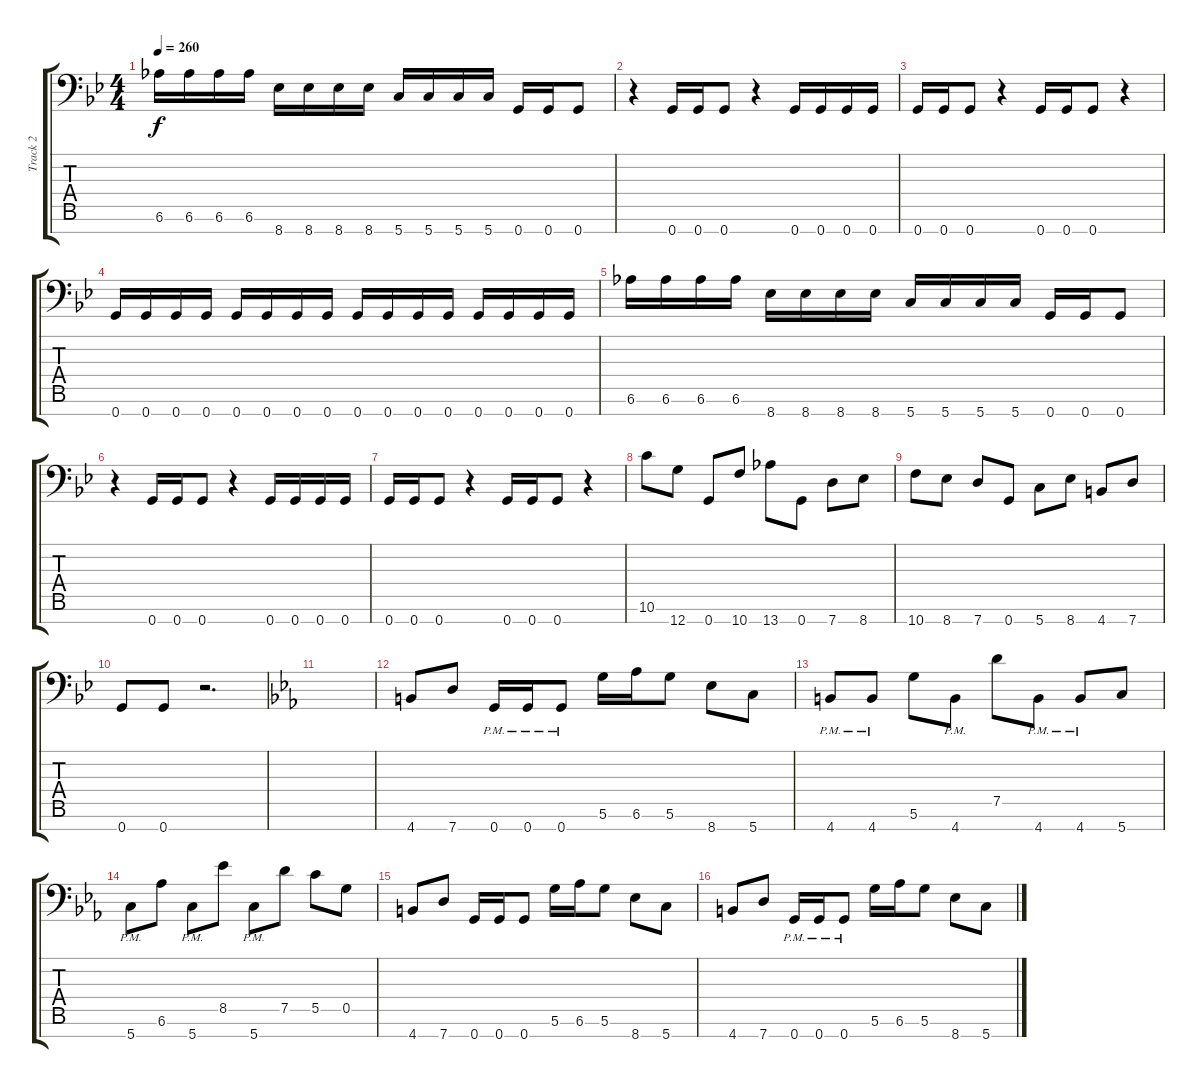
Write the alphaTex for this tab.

\track ("Track 2" "Track 2") {instrument acousticguitarsteel}
\staff {score tabs}
\tuning (D4 A3 E3 C3 G2 D2 G1) {hide}
\ts (4 4)
\tempo 260
\clef f4
\ks gminor
6.6.16{dy f} 6.6.16 6.6.16 6.6.16 8.7.16 8.7.16 8.7.16 8.7.16 5.7.16 5.7.16 5.7.16 5.7.16 0.7.16 0.7.16 0.7.8 |
r.4 0.7.16 0.7.16 0.7.8 r.4 0.7.16 0.7.16 0.7.16 0.7.16 |
0.7.16 0.7.16 0.7.8 r.4 0.7.16 0.7.16 0.7.8 r.4 |
0.7.16 0.7.16 0.7.16 0.7.16 0.7.16 0.7.16 0.7.16 0.7.16 0.7.16 0.7.16 0.7.16 0.7.16 0.7.16 0.7.16 0.7.16 0.7.16 |
6.6.16 6.6.16 6.6.16 6.6.16 8.7.16 8.7.16 8.7.16 8.7.16 5.7.16 5.7.16 5.7.16 5.7.16 0.7.16 0.7.16 0.7.8 |
r.4 0.7.16 0.7.16 0.7.8 r.4 0.7.16 0.7.16 0.7.16 0.7.16 |
0.7.16 0.7.16 0.7.8 r.4 0.7.16 0.7.16 0.7.8 r.4 |
10.6.8 12.7.8 0.7.8 10.7.8 13.7.8 0.7.8 7.7.8 8.7.8 |
10.7.8 8.7.8 7.7.8 0.7.8 5.7.8 8.7.8 4.7.8 7.7.8 |
0.7.8 0.7.8 r.2{d} |
\ks cminor
|
4.7.8 7.7.8 0.7{pm}.16 0.7{pm}.16 0.7{pm}.8 5.6.16 6.6.16 5.6.8 8.7.8 5.7.8 |
4.7{pm}.8 4.7{pm}.8 5.6.8 4.7{pm}.8 7.5.8 4.7{pm}.8 4.7{pm}.8 5.7.8 |
5.7{pm}.8 6.6.8 5.7{pm}.8 8.5.8 5.7{pm}.8 7.5.8 5.5.8 0.5.8 |
4.7.8 7.7.8 0.7.16 0.7.16 0.7.8 5.6.16 6.6.16 5.6.8 8.7.8 5.7.8 |
4.7.8 7.7.8 0.7{pm}.16 0.7{pm}.16 0.7{pm}.8 5.6.16 6.6.16 5.6.8 8.7.8 5.7.8
